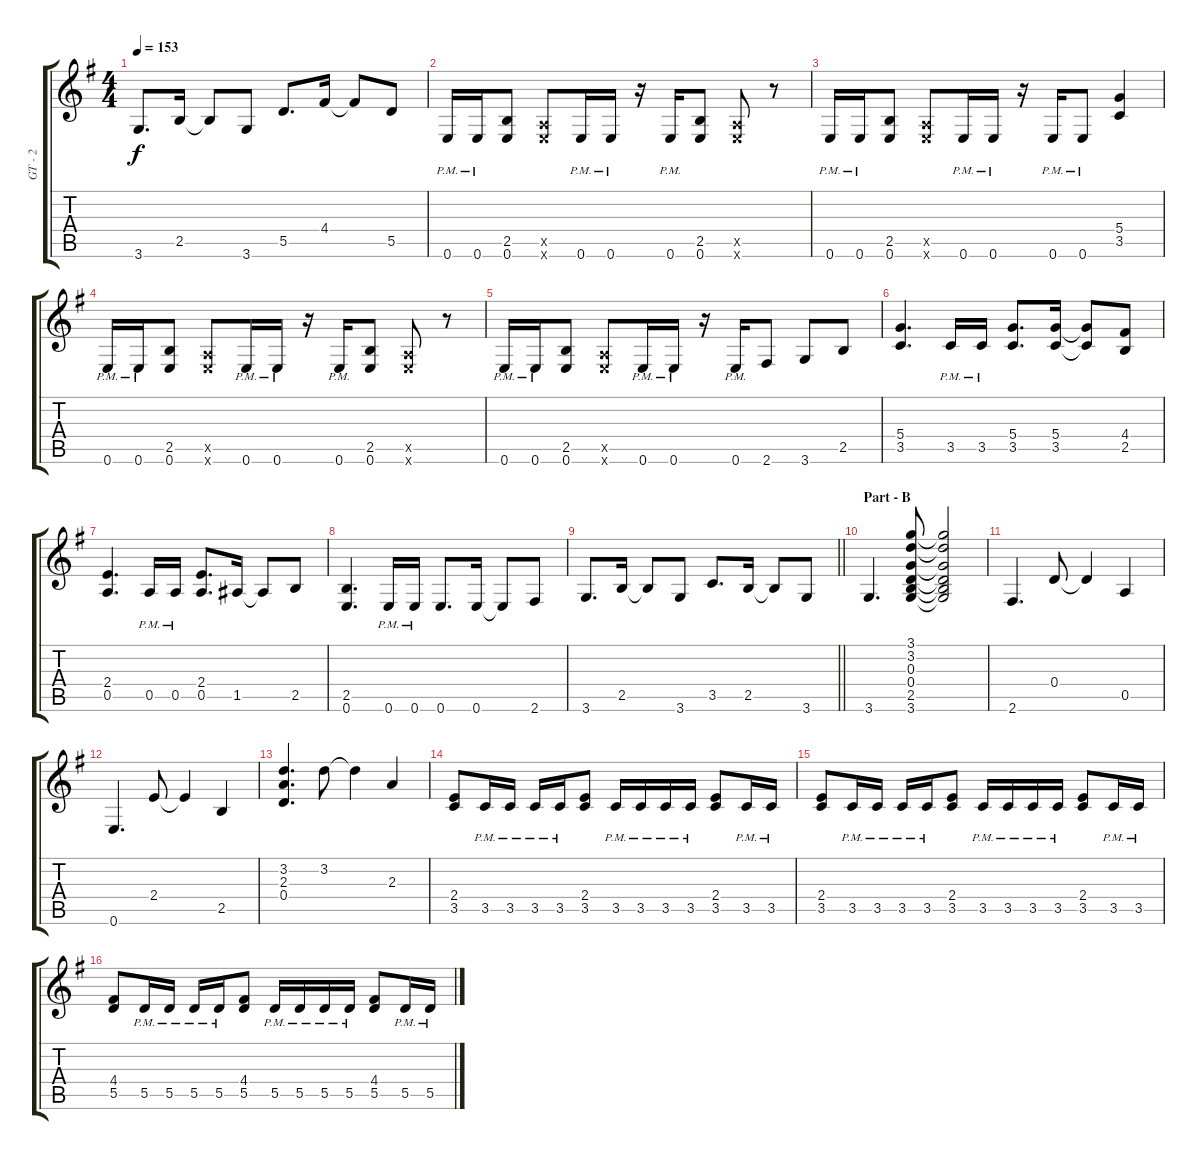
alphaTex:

\track ("GT - 2" "GT - 2") {instrument distortionguitar}
\staff {score tabs}
\tuning (E4 B3 G3 D3 A2 E2) {hide}
\ts (4 4)
\tempo 153
\clef g2
\ks g
3.6.8{d dy f} 2.5.16 2.5{t}.8 3.6.8 5.5.8{d} 4.4.16 4.4{t}.8 5.5.8 |
0.6{pm}.16 0.6{pm}.16 (2.5 0.6).8 (0.5{x} 0.6{x}).8 0.6{pm}.16 0.6{pm}.16 r.16 0.6{pm}.16 (2.5 0.6).8 (0.5{x} 0.6{x}).8 r.8 |
0.6{pm}.16 0.6{pm}.16 (2.5 0.6).8 (0.5{x} 0.6{x}).8 0.6{pm}.16 0.6{pm}.16 r.16 0.6{pm}.16 0.6{pm}.8 (5.4 3.5).4 |
0.6{pm}.16 0.6{pm}.16 (2.5 0.6).8 (0.5{x} 0.6{x}).8 0.6{pm}.16 0.6{pm}.16 r.16 0.6{pm}.16 (2.5 0.6).8 (0.5{x} 0.6{x}).8 r.8 |
0.6{pm}.16 0.6{pm}.16 (2.5 0.6).8 (0.5{x} 0.6{x}).8 0.6{pm}.16 0.6{pm}.16 r.16 0.6{pm}.16 2.6.8 3.6.8 2.5.8 |
(5.4 3.5).4{d} 3.5{pm}.16 3.5{pm}.16 (5.4 3.5).8{d} (5.4 3.5).16 (5.4{t} 3.5{t}).8 (4.4 2.5).8 |
(2.4 0.5).4{d} 0.5{pm}.16 0.5{pm}.16 (2.4 0.5).8{d} 1.5.16 1.5{t}.8 2.5.8 |
(2.5 0.6).4{d} 0.6{pm}.16 0.6{pm}.16 0.6.8{d} 0.6.16 0.6{t}.8 2.6.8 |
\barLineRight lightlight
3.6.8{d} 2.5.16 2.5{t}.8 3.6.8 3.5.8{d} 2.5.16 2.5{t}.8 3.6.8 |
\section ("" "Part - B")
3.6.4{d} (3.1 3.2 0.3 0.4 2.5 3.6).8 (3.1{t} 3.2{t} 0.3{t} 0.4{t} 2.5{t} 3.6{t}).2 |
2.6.4{d} 0.4.8 0.4{t}.4 0.5.4 |
0.6.4{d} 2.4.8 2.4{t}.4 2.5.4 |
(3.2 2.3 0.4).4{d} 3.2.8 3.2{t}.4 2.3.4 |
(2.4 3.5).8 3.5{pm}.16 3.5{pm}.16 3.5{pm}.16 3.5{pm}.16 (2.4 3.5).8 3.5{pm}.16 3.5{pm}.16 3.5{pm}.16 3.5{pm}.16 (2.4 3.5).8 3.5{pm}.16 3.5{pm}.16 |
(2.4 3.5).8 3.5{pm}.16 3.5{pm}.16 3.5{pm}.16 3.5{pm}.16 (2.4 3.5).8 3.5{pm}.16 3.5{pm}.16 3.5{pm}.16 3.5{pm}.16 (2.4 3.5).8 3.5{pm}.16 3.5{pm}.16 |
(4.4 5.5).8 5.5{pm}.16 5.5{pm}.16 5.5{pm}.16 5.5{pm}.16 (4.4 5.5).8 5.5{pm}.16 5.5{pm}.16 5.5{pm}.16 5.5{pm}.16 (4.4 5.5).8 5.5{pm}.16 5.5{pm}.16
